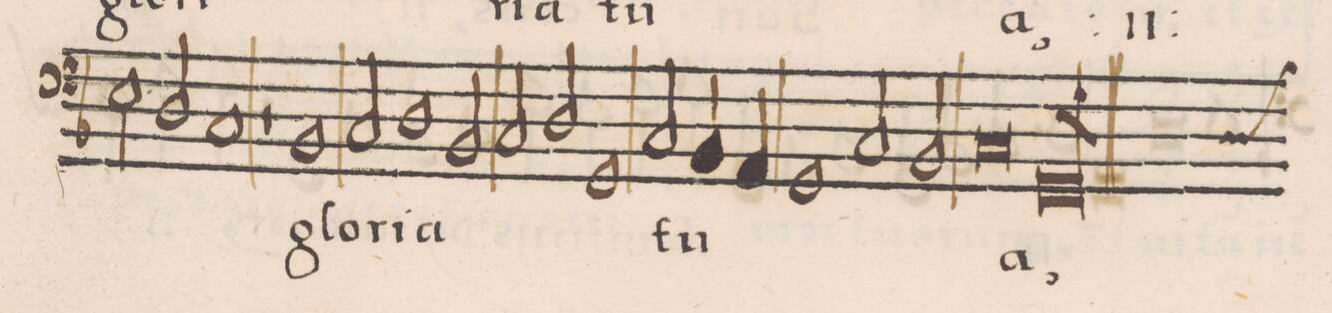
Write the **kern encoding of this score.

**kern	**text
*I"BASSVS	*
*clefF4	*
*k[b-]	*
*met(C|)	*
*M2/1	*
2E\	tu-
2D/	.
=48-	=48-
1C/	-a
*	*Xij
1r	.
=49-	=49-
1BB-/	glo-
2C/	-ri-
1D\	-a
=50-	=50-
2BB-/	.
2C/	.
2D/	.
=51-	=51-
1GG/	.
2C/	tu-
4BB-/	.
4AA/	.
=52-	=52-
1GG/	.
2C/	.
2BB-/	.
=53-	=53-
0C/	-a,
=54-	=54-
*custos:D	*
0GGl/	.
=55||-	=55||-
*-	*-
